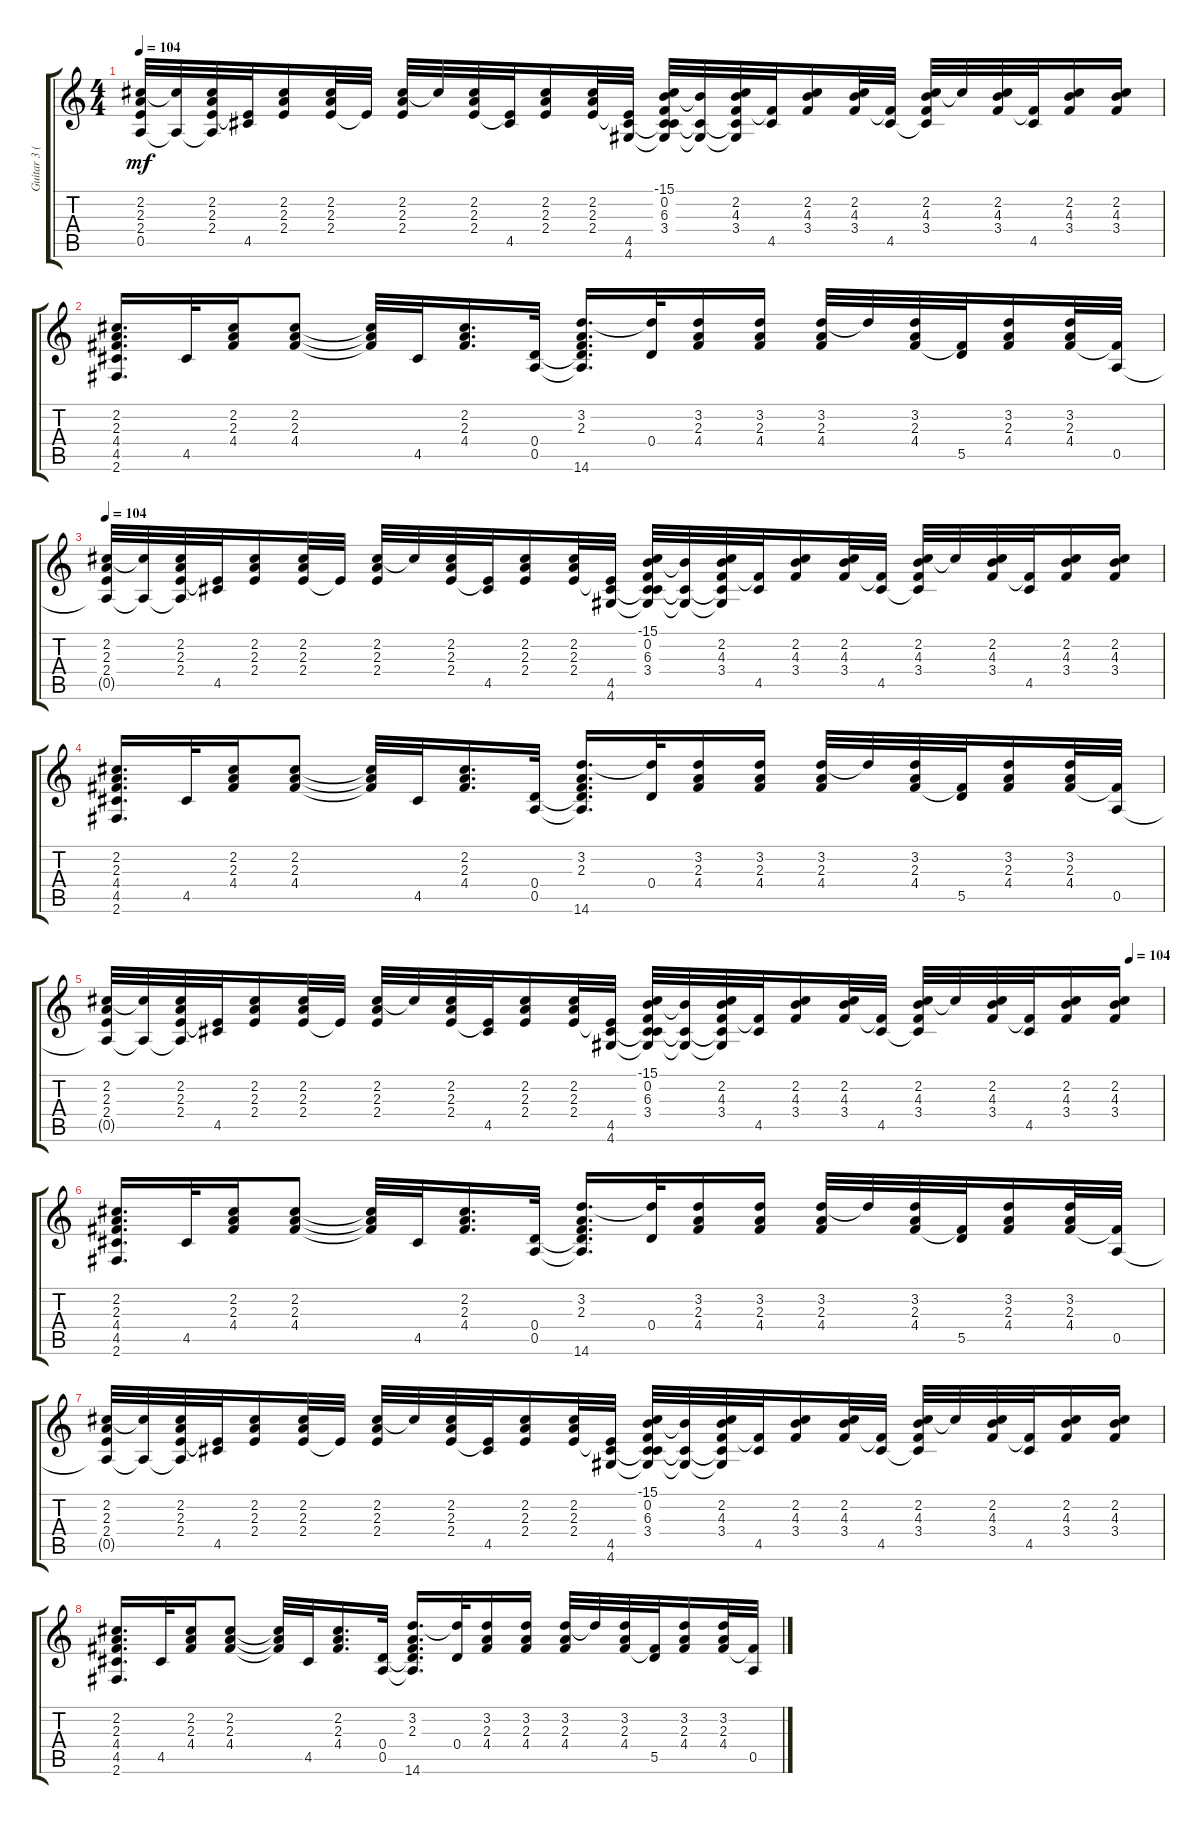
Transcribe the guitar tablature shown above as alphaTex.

\track ("Guitar 3 (Staff 1)" "Guitar 3 (") {instrument electricguitarmuted}
\staff {score tabs}
\tuning (E4 B3 G3 D3 A2 E2) {hide}
\ts (4 4)
\tempo 104
\clef g2
\ks c
(2.2 2.3 2.4 0.5{t}).32{dy mf} (2.2{t} 0.5{t}).32 (2.2 2.3 2.4 0.5{t}).32 (2.4{t} 4.5).32 (2.2 2.3 2.4).16 (2.2 2.3 2.4).32 2.4{t}.32 (2.2 2.3 2.4).32 2.2{t}.32 (2.2 2.3 2.4).32 (2.4{t} 4.5).32 (2.2 2.3 2.4).16 (2.2 2.3 2.4).32 (2.4{t} 4.5 4.6).32 (-15.1 0.2 6.3 3.4 4.5{t} 4.6{t}).32 (0.2{t} 4.5{t} 4.6{t}).32 (2.2 4.3 3.4 4.5{t} 4.6{t}).32 (3.4{t} 4.5).32 (2.2 4.3 3.4).16 (2.2 4.3 3.4).32 (3.4{t} 4.5).32 (2.2 4.3 3.4 4.5{t}).32 2.2{t}.32 (2.2 4.3 3.4).32 (3.4{t} 4.5).32 (2.2 4.3 3.4).16 (2.2 4.3 3.4).16 |
(2.2 2.3 4.4 4.5 2.6).16{d} 4.5.32 (2.2 2.3 4.4).16 (2.2 2.3 4.4).8 (2.2{t} 2.3{t} 4.4{t}).32 4.5.32 (2.2 2.3 4.4).16{d} (0.4 0.5).32 (3.2 2.3 0.4{t} 0.5{t} 14.6).16{d} (3.2{t} 0.4).32 (3.2 2.3 4.4).16 (3.2 2.3 4.4).16 (3.2 2.3 4.4).32 3.2{t}.32 (3.2 2.3 4.4).32 (4.4{t} 5.5).32 (3.2 2.3 4.4).16 (3.2 2.3 4.4).32 (4.4{t} 0.5).32 |
\tempo 104
(2.2 2.3 2.4 0.5{t}).32 (2.2{t} 0.5{t}).32 (2.2 2.3 2.4 0.5{t}).32 (2.4{t} 4.5).32 (2.2 2.3 2.4).16 (2.2 2.3 2.4).32 2.4{t}.32 (2.2 2.3 2.4).32 2.2{t}.32 (2.2 2.3 2.4).32 (2.4{t} 4.5).32 (2.2 2.3 2.4).16 (2.2 2.3 2.4).32 (2.4{t} 4.5 4.6).32 (-15.1 0.2 6.3 3.4 4.5{t} 4.6{t}).32 (0.2{t} 4.5{t} 4.6{t}).32 (2.2 4.3 3.4 4.5{t} 4.6{t}).32 (3.4{t} 4.5).32 (2.2 4.3 3.4).16 (2.2 4.3 3.4).32 (3.4{t} 4.5).32 (2.2 4.3 3.4 4.5{t}).32 2.2{t}.32 (2.2 4.3 3.4).32 (3.4{t} 4.5).32 (2.2 4.3 3.4).16 (2.2 4.3 3.4).16 |
(2.2 2.3 4.4 4.5 2.6).16{d} 4.5.32 (2.2 2.3 4.4).16 (2.2 2.3 4.4).8 (2.2{t} 2.3{t} 4.4{t}).32 4.5.32 (2.2 2.3 4.4).16{d} (0.4 0.5).32 (3.2 2.3 0.4{t} 0.5{t} 14.6).16{d} (3.2{t} 0.4).32 (3.2 2.3 4.4).16 (3.2 2.3 4.4).16 (3.2 2.3 4.4).32 3.2{t}.32 (3.2 2.3 4.4).32 (4.4{t} 5.5).32 (3.2 2.3 4.4).16 (3.2 2.3 4.4).32 (4.4{t} 0.5).32 |
\tempo (104 0.96875)
(2.2 2.3 2.4 0.5{t}).32 (2.2{t} 0.5{t}).32 (2.2 2.3 2.4 0.5{t}).32 (2.4{t} 4.5).32 (2.2 2.3 2.4).16 (2.2 2.3 2.4).32 2.4{t}.32 (2.2 2.3 2.4).32 2.2{t}.32 (2.2 2.3 2.4).32 (2.4{t} 4.5).32 (2.2 2.3 2.4).16 (2.2 2.3 2.4).32 (2.4{t} 4.5 4.6).32 (-15.1 0.2 6.3 3.4 4.5{t} 4.6{t}).32 (0.2{t} 4.5{t} 4.6{t}).32 (2.2 4.3 3.4 4.5{t} 4.6{t}).32 (3.4{t} 4.5).32 (2.2 4.3 3.4).16 (2.2 4.3 3.4).32 (3.4{t} 4.5).32 (2.2 4.3 3.4 4.5{t}).32 2.2{t}.32 (2.2 4.3 3.4).32 (3.4{t} 4.5).32 (2.2 4.3 3.4).16 (2.2 4.3 3.4).16 |
(2.2 2.3 4.4 4.5 2.6).16{d} 4.5.32 (2.2 2.3 4.4).16 (2.2 2.3 4.4).8 (2.2{t} 2.3{t} 4.4{t}).32 4.5.32 (2.2 2.3 4.4).16{d} (0.4 0.5).32 (3.2 2.3 0.4{t} 0.5{t} 14.6).16{d} (3.2{t} 0.4).32 (3.2 2.3 4.4).16 (3.2 2.3 4.4).16 (3.2 2.3 4.4).32 3.2{t}.32 (3.2 2.3 4.4).32 (4.4{t} 5.5).32 (3.2 2.3 4.4).16 (3.2 2.3 4.4).32 (4.4{t} 0.5).32 |
(2.2 2.3 2.4 0.5{t}).32 (2.2{t} 0.5{t}).32 (2.2 2.3 2.4 0.5{t}).32 (2.4{t} 4.5).32 (2.2 2.3 2.4).16 (2.2 2.3 2.4).32 2.4{t}.32 (2.2 2.3 2.4).32 2.2{t}.32 (2.2 2.3 2.4).32 (2.4{t} 4.5).32 (2.2 2.3 2.4).16 (2.2 2.3 2.4).32 (2.4{t} 4.5 4.6).32 (-15.1 0.2 6.3 3.4 4.5{t} 4.6{t}).32 (0.2{t} 4.5{t} 4.6{t}).32 (2.2 4.3 3.4 4.5{t} 4.6{t}).32 (3.4{t} 4.5).32 (2.2 4.3 3.4).16 (2.2 4.3 3.4).32 (3.4{t} 4.5).32 (2.2 4.3 3.4 4.5{t}).32 2.2{t}.32 (2.2 4.3 3.4).32 (3.4{t} 4.5).32 (2.2 4.3 3.4).16 (2.2 4.3 3.4).16 |
(2.2 2.3 4.4 4.5 2.6).16{d} 4.5.32 (2.2 2.3 4.4).16 (2.2 2.3 4.4).8 (2.2{t} 2.3{t} 4.4{t}).32 4.5.32 (2.2 2.3 4.4).16{d} (0.4 0.5).32 (3.2 2.3 0.4{t} 0.5{t} 14.6).16{d} (3.2{t} 0.4).32 (3.2 2.3 4.4).16 (3.2 2.3 4.4).16 (3.2 2.3 4.4).32 3.2{t}.32 (3.2 2.3 4.4).32 (4.4{t} 5.5).32 (3.2 2.3 4.4).16 (3.2 2.3 4.4).32 (4.4{t} 0.5).32
